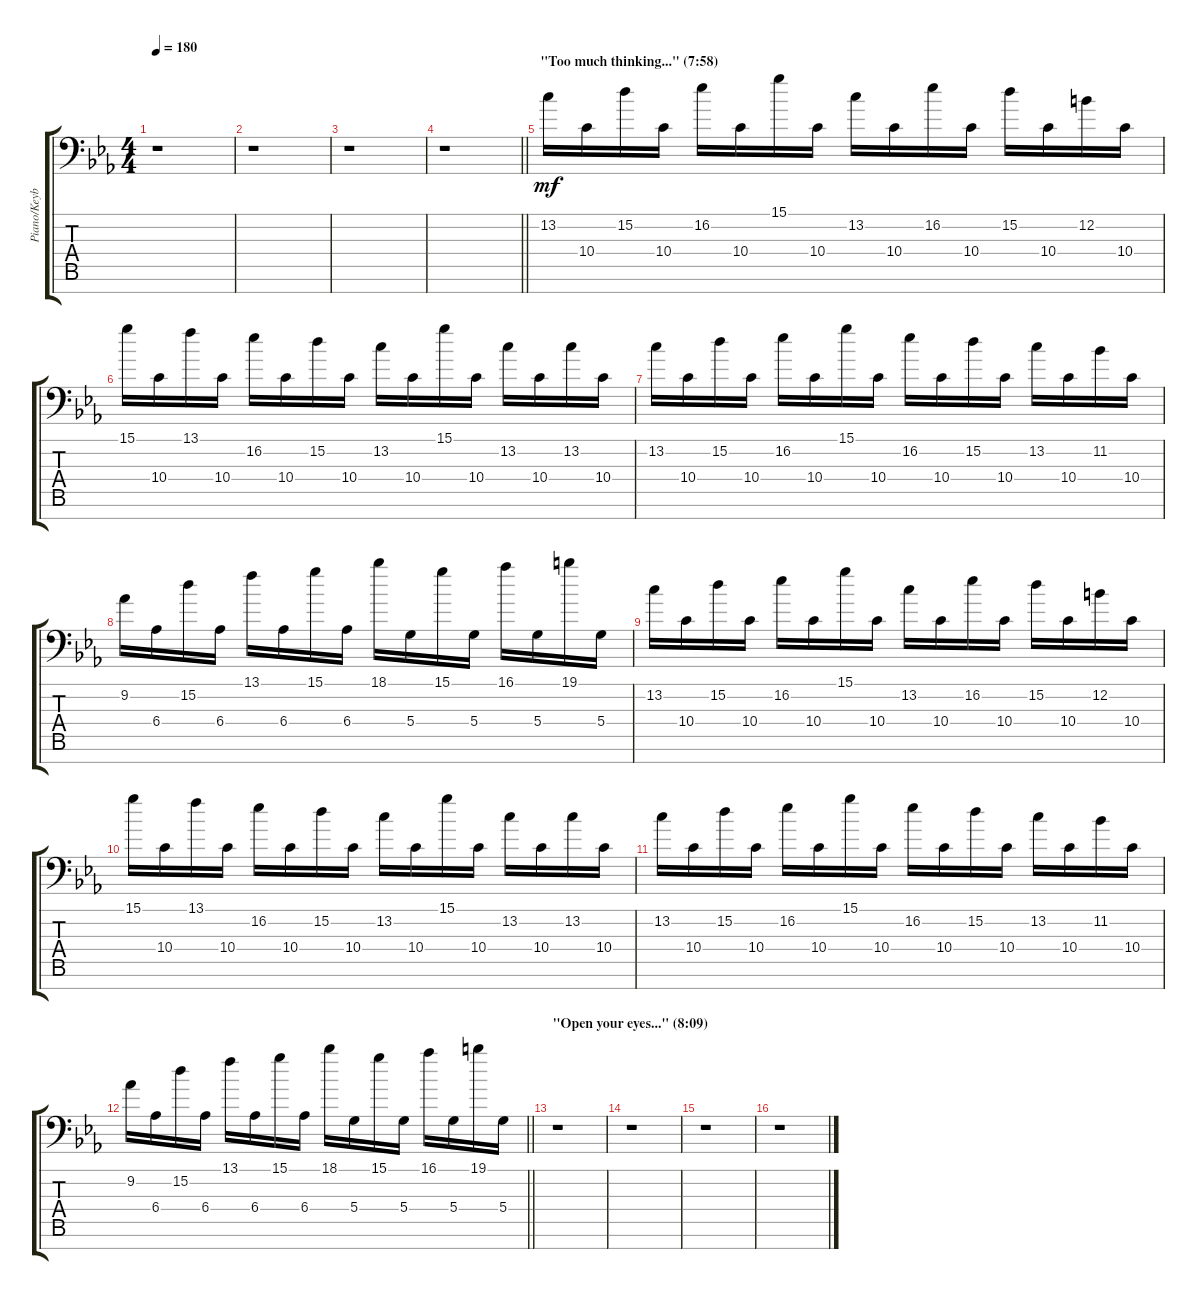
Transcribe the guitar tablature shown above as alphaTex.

\track ("Piano/Keyboard" "Piano/Keyb") {instrument acousticgrandpiano}
\staff {score tabs}
\tuning (E4 B3 G3 D3 A1 E1 B0) {hide}
\ts (4 4)
\tempo 180
\clef f4
\ks cminor
r.1{dy mp} |
r.1 |
r.1 |
\barLineRight lightlight
r.1 |
\section ("" "\"Too much thinking...\" (7:58)")
13.2.16{dy mf} 10.4.16 15.2.16 10.4.16 16.2.16 10.4.16 15.1.16 10.4.16 13.2.16 10.4.16 16.2.16 10.4.16 15.2.16 10.4.16 12.2.16 10.4.16 |
15.1.16 10.4.16 13.1.16 10.4.16 16.2.16 10.4.16 15.2.16 10.4.16 13.2.16 10.4.16 15.1.16 10.4.16 13.2.16 10.4.16 13.2.16 10.4.16 |
13.2.16 10.4.16 15.2.16 10.4.16 16.2.16 10.4.16 15.1.16 10.4.16 16.2.16 10.4.16 15.2.16 10.4.16 13.2.16 10.4.16 11.2.16 10.4.16 |
9.2.16 6.4.16 15.2.16 6.4.16 13.1.16 6.4.16 15.1.16 6.4.16 18.1.16 5.4.16 15.1.16 5.4.16 16.1.16 5.4.16 19.1.16 5.4.16 |
13.2.16 10.4.16 15.2.16 10.4.16 16.2.16 10.4.16 15.1.16 10.4.16 13.2.16 10.4.16 16.2.16 10.4.16 15.2.16 10.4.16 12.2.16 10.4.16 |
15.1.16 10.4.16 13.1.16 10.4.16 16.2.16 10.4.16 15.2.16 10.4.16 13.2.16 10.4.16 15.1.16 10.4.16 13.2.16 10.4.16 13.2.16 10.4.16 |
13.2.16 10.4.16 15.2.16 10.4.16 16.2.16 10.4.16 15.1.16 10.4.16 16.2.16 10.4.16 15.2.16 10.4.16 13.2.16 10.4.16 11.2.16 10.4.16 |
\barLineRight lightlight
9.2.16 6.4.16 15.2.16 6.4.16 13.1.16 6.4.16 15.1.16 6.4.16 18.1.16 5.4.16 15.1.16 5.4.16 16.1.16 5.4.16 19.1.16 5.4.16 |
\section ("" "\"Open your eyes...\" (8:09)")
r.1 |
r.1 |
r.1 |
r.1
